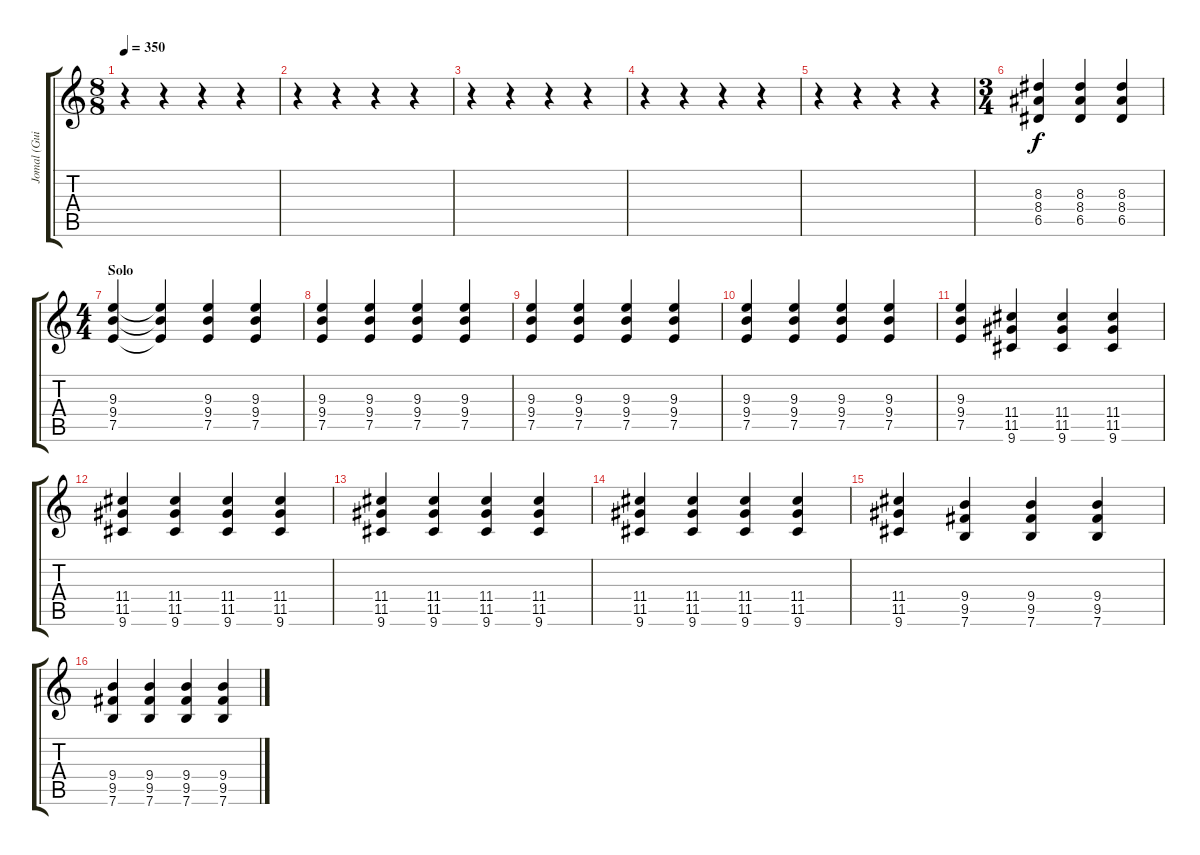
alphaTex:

\track ("Jomal (Guitar 1)" "Jomal (Gui") {instrument electricguitarjazz}
\staff {score tabs}
\tuning (E4 B3 G3 D3 A2 E2) {hide}
\ts (8 8)
\tempo 350
\clef g2
\ks c
r.4{dy f} r.4 r.4 r.4 |
r.4 r.4 r.4 r.4 |
r.4 r.4 r.4 r.4 |
r.4 r.4 r.4 r.4 |
r.4 r.4 r.4 r.4 |
\ts (3 4)
(8.3 8.4 6.5).4 (8.3 8.4 6.5).4 (8.3 8.4 6.5).4 |
\ts (4 4)
\section ("" "Solo")
(9.3 9.4 7.5).4 (9.3{t} 9.4{t} 7.5{t}).4 (9.3 9.4 7.5).4 (9.3 9.4 7.5).4 |
(9.3 9.4 7.5).4 (9.3 9.4 7.5).4 (9.3 9.4 7.5).4 (9.3 9.4 7.5).4 |
(9.3 9.4 7.5).4 (9.3 9.4 7.5).4 (9.3 9.4 7.5).4 (9.3 9.4 7.5).4 |
(9.3 9.4 7.5).4 (9.3 9.4 7.5).4 (9.3 9.4 7.5).4 (9.3 9.4 7.5).4 |
(9.3 9.4 7.5).4 (11.4 11.5 9.6).4 (11.4 11.5 9.6).4 (11.4 11.5 9.6).4 |
(11.4 11.5 9.6).4 (11.4 11.5 9.6).4 (11.4 11.5 9.6).4 (11.4 11.5 9.6).4 |
(11.4 11.5 9.6).4 (11.4 11.5 9.6).4 (11.4 11.5 9.6).4 (11.4 11.5 9.6).4 |
(11.4 11.5 9.6).4 (11.4 11.5 9.6).4 (11.4 11.5 9.6).4 (11.4 11.5 9.6).4 |
(11.4 11.5 9.6).4 (9.4 9.5 7.6).4 (9.4 9.5 7.6).4 (9.4 9.5 7.6).4 |
(9.4 9.5 7.6).4 (9.4 9.5 7.6).4 (9.4 9.5 7.6).4 (9.4 9.5 7.6).4
